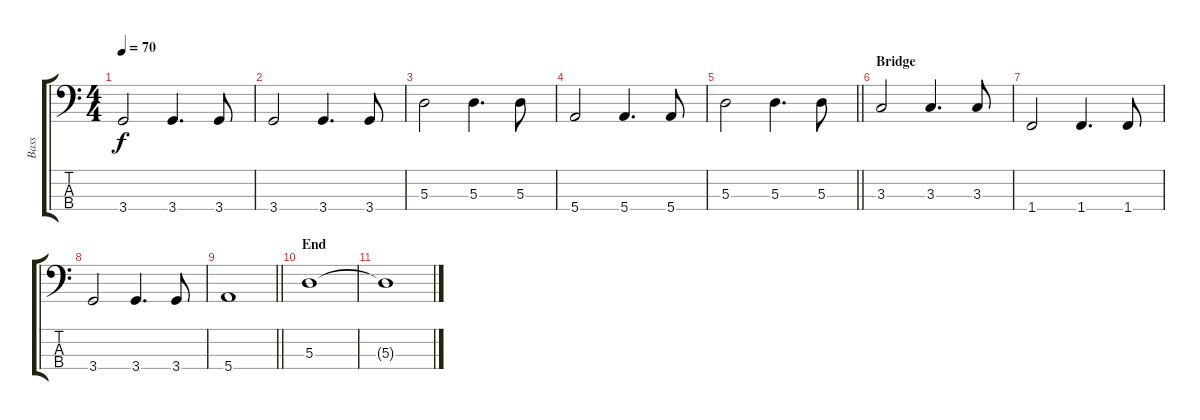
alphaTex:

\track ("Bass" "Bass") {instrument electricbassfinger}
\staff {score tabs}
\tuning (G2 D2 A1 E1) {hide}
\ts (4 4)
\tempo 70
\clef f4
\ks c
3.4.2{dy f} 3.4.4{d} 3.4.8 |
3.4.2 3.4.4{d} 3.4.8 |
5.3.2 5.3.4{d} 5.3.8 |
5.4.2 5.4.4{d} 5.4.8 |
\barLineRight lightlight
5.3.2 5.3.4{d} 5.3.8 |
\section ("" "Bridge")
3.3.2 3.3.4{d} 3.3.8 |
1.4.2 1.4.4{d} 1.4.8 |
3.4.2 3.4.4{d} 3.4.8 |
\barLineRight lightlight
5.4.1 |
\section ("" "End")
5.3.1 |
5.3{t}.1
